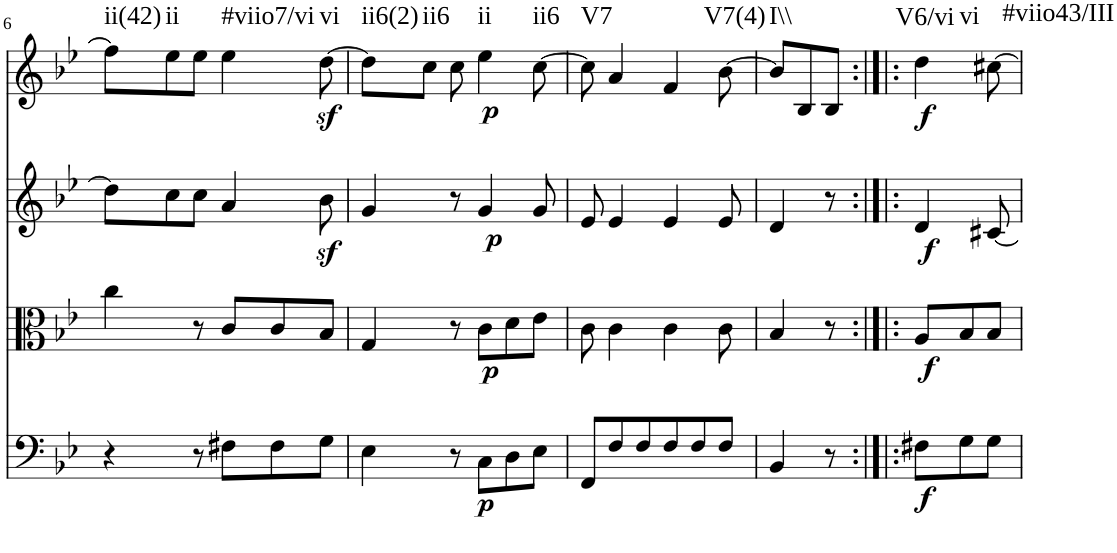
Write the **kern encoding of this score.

**kern	**dynam	**kern	**dynam	**kern	**dynam	**kern	**dynam	**harte
*part4	*part4	*part3	*part3	*part2	*part2	*part1	*part1	*part1
*staff4	*staff4	*staff3	*staff3	*staff2	*staff2	*staff1	*staff1	*
*I"Violoncello	*	*I"Viola	*	*I"Violin II	*	*I"Violin I	*	*
!!LO:PB:g=z
*clefF4	*	*clefC3	*	*clefG2	*	*clefG2	*	*
*k[b-e-]	*	*k[b-e-]	*	*k[b-e-]	*	*k[b-e-]	*	*
*B-:	*	*B-:	*	*B-:	*	*B-:	*	*
*M3/4	*	*M3/4	*	*M3/4	*	*M3/4	*	*
=6	=6	=6	=6	=6	=6	=6	=6	=6
!	!	!	!	!	!	!	!	!LO:H:kt=ii(42)
4r	.	4cc\	.	8dd\L]	.	8ff\L]	.	N
!	!	!	!	!	!	!	!	!LO:H:kt=ii
.	.	.	.	8cc\	.	8ee-\	.	N
8r	.	8r	.	8cc\J	.	8ee-\J	.	.
!	!	!	!	!	!	!	!	!LO:H:kt=#viio7/vi
8F#X\L	.	8c/L	.	4a/	.	4ee-\	.	N
8F#\	.	8c/	.	.	.	.	.	.
!	!	!	!	!	!	!	!LO:DY:b	!LO:H:kt=vi
8G\J	.	8B-/J	.	8b-z<\	.	[8dd\	sf	N
=7	=7	=7	=7	=7	=7	=7	=7	=7
!	!	!	!	!	!	!	!	!LO:H:kt=ii6(2)
4E-\	.	4G/	.	4g/	.	8dd\L]	.	N
!	!	!	!	!	!	!	!	!LO:H:kt=ii6
.	.	.	.	.	.	8cc\J	.	N
8r	.	8r	.	8r	.	8cc\	.	.
!	!LO:DY:b	!	!LO:DY:b	!	!LO:DY:b	!	!LO:DY:b	!LO:H:kt=ii
8C\L	p	8c\L	p	4g/	p	4ee-\	p	N
8D\	.	8d\	.	.	.	.	.	.
!	!	!	!	!	!	!	!	!LO:H:kt=ii6
8E-\J	.	8e-\J	.	8g/	.	[8cc\	.	N
=8	=8	=8	=8	=8	=8	=8	=8	=8
!	!	!	!	!	!	!	!	!LO:H:kt=V7
8FF/L	.	8c\	.	8e-/	.	8cc\]	.	N
8F/	.	4c\	.	4e-/	.	4a/	.	.
8F/	.	.	.	.	.	.	.	.
8F/	.	4c\	.	4e-/	.	4f/	.	.
8F/	.	.	.	.	.	.	.	.
!	!	!	!	!	!	!	!	!LO:H:kt=V7(4)
8F/J	.	8c\	.	8e-/	.	[8b-\	.	N
=9	=9	=9	=9	=9	=9	=9	=9	=9
!	!	!	!	!	!	!	!	!LO:H:kt=I\\
4BB-/	.	4B-/	.	4d/	.	8b-/L]	.	N
.	.	.	.	.	.	8B-/	.	.
8r	.	8r	.	8r	.	8B-/J	.	.
=10:|!|:	=10:|!|:	=10:|!|:	=10:|!|:	=10:|!|:	=10:|!|:	=10:|!|:	=10:|!|:	=10:|!|:
!	!LO:DY:b	!	!LO:DY:b	!	!LO:DY:b	!	!LO:DY:b	!LO:H:n=1:kt=V6/vi
!	!	!	!	!	!	!	!	!LO:H:n=2:kt=vi
8F#X\L	f	8A/L	f	4d/	f	4dd\	f	N N
8G\	.	8B-/	.	.	.	.	.	.
!	!	!	!	!	!	!	!	!LO:H:kt=#viio43/III
8G\J	.	8B-/J	.	[8c#X/	.	[8cc#X\	.	N
=	=	=	=	=	=	=	=	=
*-	*-	*-	*-	*-	*-	*-	*-	*-
